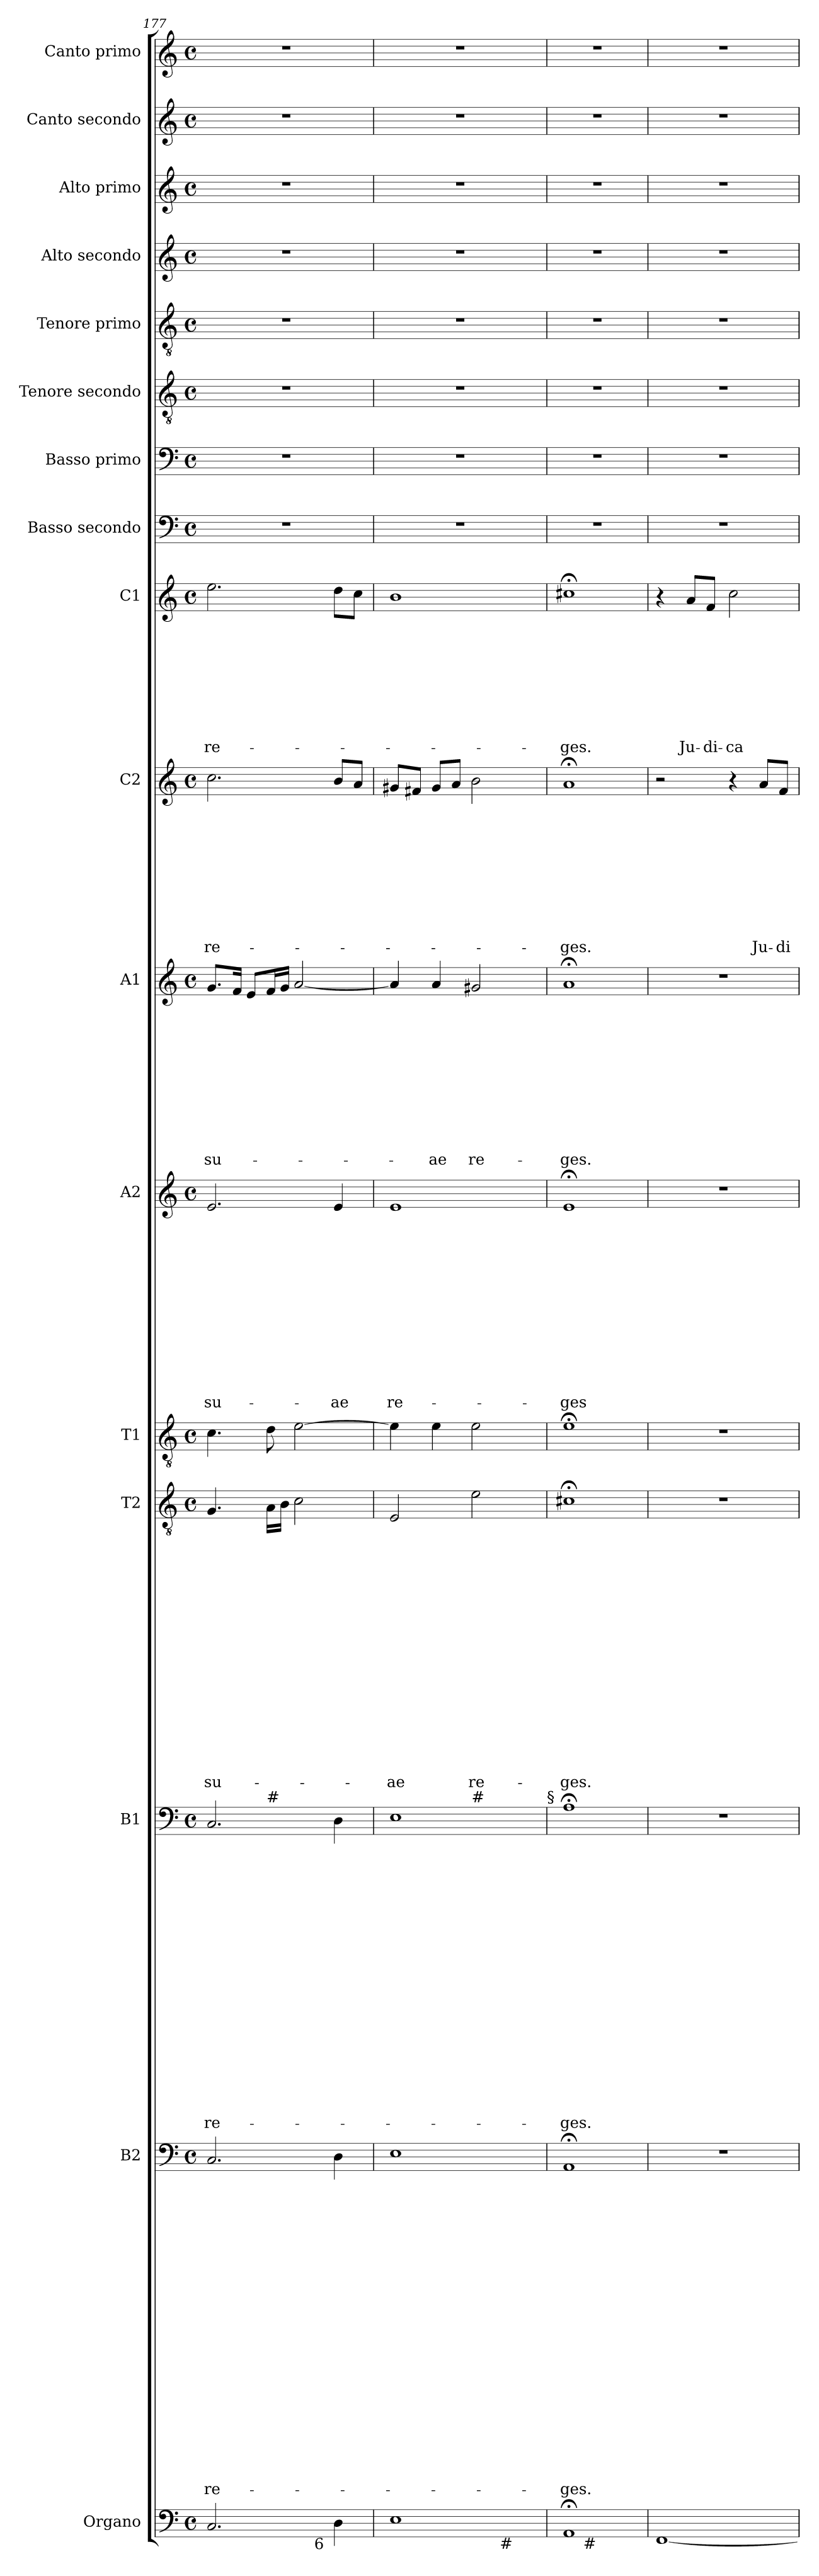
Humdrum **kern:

**kern	**kern	**text	**text	**text	**text	**text	**text	**text	**text	**text	**text	**text	**text	**text	**text	**text	**text	**text	**text	**text	**text	**text	**kern	**text	**text	**text	**text	**text	**text	**text	**text	**text	**text	**text	**text	**text	**text	**text	**text	**text	**text	**text	**kern	**text	**text	**text	**text	**text	**text	**text	**text	**text	**text	**text	**text	**text	**text	**text	**text	**text	**kern	**kern	**text	**text	**text	**text	**text	**text	**text	**text	**text	**text	**text	**text	**text	**kern	**text	**text	**text	**text	**text	**text	**text	**text	**text	**text	**text	**kern	**text	**text	**text	**text	**text	**text	**text	**text	**text	**text	**kern	**text	**text	**text	**text	**text	**text	**text	**text	**text	**kern	**kern	**kern	**kern	**kern	**kern	**kern	**kern
*part17	*part16	*part16	*part16	*part16	*part16	*part16	*part16	*part16	*part16	*part16	*part16	*part16	*part16	*part16	*part16	*part16	*part16	*part16	*part16	*part16	*part16	*part16	*part15	*part15	*part15	*part15	*part15	*part15	*part15	*part15	*part15	*part15	*part15	*part15	*part15	*part15	*part15	*part15	*part15	*part15	*part15	*part15	*part14	*part14	*part14	*part14	*part14	*part14	*part14	*part14	*part14	*part14	*part14	*part14	*part14	*part14	*part14	*part14	*part14	*part14	*part13	*part12	*part12	*part12	*part12	*part12	*part12	*part12	*part12	*part12	*part12	*part12	*part12	*part12	*part12	*part11	*part11	*part11	*part11	*part11	*part11	*part11	*part11	*part11	*part11	*part11	*part11	*part10	*part10	*part10	*part10	*part10	*part10	*part10	*part10	*part10	*part10	*part10	*part9	*part9	*part9	*part9	*part9	*part9	*part9	*part9	*part9	*part9	*part8	*part7	*part6	*part5	*part4	*part3	*part2	*part1
*staff17	*staff16	*staff16	*staff16	*staff16	*staff16	*staff16	*staff16	*staff16	*staff16	*staff16	*staff16	*staff16	*staff16	*staff16	*staff16	*staff16	*staff16	*staff16	*staff16	*staff16	*staff16	*staff16	*staff15	*staff15	*staff15	*staff15	*staff15	*staff15	*staff15	*staff15	*staff15	*staff15	*staff15	*staff15	*staff15	*staff15	*staff15	*staff15	*staff15	*staff15	*staff15	*staff15	*staff14	*staff14	*staff14	*staff14	*staff14	*staff14	*staff14	*staff14	*staff14	*staff14	*staff14	*staff14	*staff14	*staff14	*staff14	*staff14	*staff14	*staff14	*staff13	*staff12	*staff12	*staff12	*staff12	*staff12	*staff12	*staff12	*staff12	*staff12	*staff12	*staff12	*staff12	*staff12	*staff12	*staff11	*staff11	*staff11	*staff11	*staff11	*staff11	*staff11	*staff11	*staff11	*staff11	*staff11	*staff11	*staff10	*staff10	*staff10	*staff10	*staff10	*staff10	*staff10	*staff10	*staff10	*staff10	*staff10	*staff9	*staff9	*staff9	*staff9	*staff9	*staff9	*staff9	*staff9	*staff9	*staff9	*staff8	*staff7	*staff6	*staff5	*staff4	*staff3	*staff2	*staff1
*I"Organo	*I"B2	*	*	*	*	*	*	*	*	*	*	*	*	*	*	*	*	*	*	*	*	*	*I"B1	*	*	*	*	*	*	*	*	*	*	*	*	*	*	*	*	*	*	*	*I"T2	*	*	*	*	*	*	*	*	*	*	*	*	*	*	*	*	*	*I"T1	*I"A2	*	*	*	*	*	*	*	*	*	*	*	*	*	*I"A1	*	*	*	*	*	*	*	*	*	*	*	*I"C2	*	*	*	*	*	*	*	*	*	*	*I"C1	*	*	*	*	*	*	*	*	*	*I"Basso secondo	*I"Basso primo	*I"Tenore secondo	*I"Tenore primo	*I"Alto secondo	*I"Alto primo	*I"Canto secondo	*I"Canto primo
*I'Org.	*I'B2	*	*	*	*	*	*	*	*	*	*	*	*	*	*	*	*	*	*	*	*	*	*I'B1	*	*	*	*	*	*	*	*	*	*	*	*	*	*	*	*	*	*	*	*I'T2	*	*	*	*	*	*	*	*	*	*	*	*	*	*	*	*	*	*I'T1	*I'A2	*	*	*	*	*	*	*	*	*	*	*	*	*	*I'A1	*	*	*	*	*	*	*	*	*	*	*	*I'C2	*	*	*	*	*	*	*	*	*	*	*I'C1	*	*	*	*	*	*	*	*	*	*I'B2	*I'B1	*I'T2	*I'T1	*I'A2	*I'A1	*I'C2	*I'C1
*clefF4	*clefF4	*	*	*	*	*	*	*	*	*	*	*	*	*	*	*	*	*	*	*	*	*	*clefF4	*	*	*	*	*	*	*	*	*	*	*	*	*	*	*	*	*	*	*	*clefGv2	*	*	*	*	*	*	*	*	*	*	*	*	*	*	*	*	*	*clefGv2	*clefG2	*	*	*	*	*	*	*	*	*	*	*	*	*	*clefG2	*	*	*	*	*	*	*	*	*	*	*	*clefG2	*	*	*	*	*	*	*	*	*	*	*clefG2	*	*	*	*	*	*	*	*	*	*clefF4	*clefF4	*clefGv2	*clefGv2	*clefG2	*clefG2	*clefG2	*clefG2
*k[]	*k[]	*	*	*	*	*	*	*	*	*	*	*	*	*	*	*	*	*	*	*	*	*	*k[]	*	*	*	*	*	*	*	*	*	*	*	*	*	*	*	*	*	*	*	*k[]	*	*	*	*	*	*	*	*	*	*	*	*	*	*	*	*	*	*k[]	*k[]	*	*	*	*	*	*	*	*	*	*	*	*	*	*k[]	*	*	*	*	*	*	*	*	*	*	*	*k[]	*	*	*	*	*	*	*	*	*	*	*k[]	*	*	*	*	*	*	*	*	*	*k[]	*k[]	*k[]	*k[]	*k[]	*k[]	*k[]	*k[]
*C:	*C:	*	*	*	*	*	*	*	*	*	*	*	*	*	*	*	*	*	*	*	*	*	*C:	*	*	*	*	*	*	*	*	*	*	*	*	*	*	*	*	*	*	*	*C:	*	*	*	*	*	*	*	*	*	*	*	*	*	*	*	*	*	*C:	*C:	*	*	*	*	*	*	*	*	*	*	*	*	*	*C:	*	*	*	*	*	*	*	*	*	*	*	*C:	*	*	*	*	*	*	*	*	*	*	*C:	*	*	*	*	*	*	*	*	*	*C:	*C:	*C:	*C:	*C:	*C:	*C:	*C:
*M4/4	*M4/4	*	*	*	*	*	*	*	*	*	*	*	*	*	*	*	*	*	*	*	*	*	*M4/4	*	*	*	*	*	*	*	*	*	*	*	*	*	*	*	*	*	*	*	*M4/4	*	*	*	*	*	*	*	*	*	*	*	*	*	*	*	*	*	*M4/4	*M4/4	*	*	*	*	*	*	*	*	*	*	*	*	*	*M4/4	*	*	*	*	*	*	*	*	*	*	*	*M4/4	*	*	*	*	*	*	*	*	*	*	*M4/4	*	*	*	*	*	*	*	*	*	*M4/4	*M4/4	*M4/4	*M4/4	*M4/4	*M4/4	*M4/4	*M4/4
*met(c)	*met(c)	*	*	*	*	*	*	*	*	*	*	*	*	*	*	*	*	*	*	*	*	*	*met(c)	*	*	*	*	*	*	*	*	*	*	*	*	*	*	*	*	*	*	*	*met(c)	*	*	*	*	*	*	*	*	*	*	*	*	*	*	*	*	*	*met(c)	*met(c)	*	*	*	*	*	*	*	*	*	*	*	*	*	*met(c)	*	*	*	*	*	*	*	*	*	*	*	*met(c)	*	*	*	*	*	*	*	*	*	*	*met(c)	*	*	*	*	*	*	*	*	*	*met(c)	*met(c)	*met(c)	*met(c)	*met(c)	*met(c)	*met(c)	*met(c)
=177	=177	=177	=177	=177	=177	=177	=177	=177	=177	=177	=177	=177	=177	=177	=177	=177	=177	=177	=177	=177	=177	=177	=177	=177	=177	=177	=177	=177	=177	=177	=177	=177	=177	=177	=177	=177	=177	=177	=177	=177	=177	=177	=177	=177	=177	=177	=177	=177	=177	=177	=177	=177	=177	=177	=177	=177	=177	=177	=177	=177	=177	=177	=177	=177	=177	=177	=177	=177	=177	=177	=177	=177	=177	=177	=177	=177	=177	=177	=177	=177	=177	=177	=177	=177	=177	=177	=177	=177	=177	=177	=177	=177	=177	=177	=177	=177	=177	=177	=177	=177	=177	=177	=177	=177	=177	=177	=177	=177	=177	=177	=177	=177	=177	=177	=177	=177
!	!	!	!	!	!	!	!	!	!	!	!	!	!	!	!	!	!	!	!	!	!	!LO:LY:b	!	!	!	!	!	!	!	!	!	!	!	!	!	!	!	!	!	!	!	!LO:LY:b	!	!	!	!	!	!	!	!	!	!	!	!	!	!	!	!	!	!LO:LY:b	!	!	!	!	!	!	!	!	!	!	!	!	!	!	!LO:LY:b	!	!	!	!	!	!	!	!	!	!	!	!LO:LY:b	!	!	!	!	!	!	!	!	!	!	!LO:LY:b	!	!	!	!	!	!	!	!	!	!LO:LY:b	!	!	!	!	!	!	!	!
*^	*	*	*	*	*	*	*	*	*	*	*	*	*	*	*	*	*	*	*	*	*	*	*^	*	*	*	*	*	*	*	*	*	*	*	*	*	*	*	*	*	*	*	*	*	*	*	*	*	*	*	*	*	*	*	*	*	*	*	*	*	*	*	*	*	*	*	*	*	*	*	*	*	*	*	*	*	*	*	*	*	*	*	*	*	*	*	*	*	*	*	*	*	*	*	*	*	*	*	*	*	*	*	*	*	*	*	*	*	*	*	*	*	*	*	*	*
2.C</	2ryy	2.C/	.	.	.	.	.	.	.	.	.	.	.	.	.	.	.	.	.	.	.	.	re-	2.C/	4.ryy	.	.	.	.	.	.	.	.	.	.	.	.	.	.	.	.	.	.	re-	4.G/	.	.	.	.	.	.	.	.	.	.	.	.	.	.	.	.	su-	4.c\	2.e/	.	.	.	.	.	.	.	.	.	.	.	.	su-	8.g/L	.	.	.	.	.	.	.	.	.	.	su-	2.cc\	.	.	.	.	.	.	.	.	.	re-	2.ee\	.	.	.	.	.	.	.	.	re-	1r	1r	1r	1r	1r	1r	1r	1r
.	.	.	.	.	.	.	.	.	.	.	.	.	.	.	.	.	.	.	.	.	.	.	.	.	.	.	.	.	.	.	.	.	.	.	.	.	.	.	.	.	.	.	.	.	.	.	.	.	.	.	.	.	.	.	.	.	.	.	.	.	.	.	.	.	.	.	.	.	.	.	.	.	.	.	.	.	.	16f/Jk	.	.	.	.	.	.	.	.	.	.	.	.	.	.	.	.	.	.	.	.	.	.	.	.	.	.	.	.	.	.	.	.	.	.	.	.	.	.	.	.
.	.	.	.	.	.	.	.	.	.	.	.	.	.	.	.	.	.	.	.	.	.	.	.	.	.	.	.	.	.	.	.	.	.	.	.	.	.	.	.	.	.	.	.	.	.	.	.	.	.	.	.	.	.	.	.	.	.	.	.	.	.	.	.	.	.	.	.	.	.	.	.	.	.	.	.	.	.	8e/L	.	.	.	.	.	.	.	.	.	.	.	.	.	.	.	.	.	.	.	.	.	.	.	.	.	.	.	.	.	.	.	.	.	.	.	.	.	.	.	.
!	!	!	!	!	!	!	!	!	!	!	!	!	!	!	!	!	!	!	!	!	!	!	!	!	!LO:TX:a:t=#	!	!	!	!	!	!	!	!	!	!	!	!	!	!	!	!	!	!	!	!	!	!	!	!	!	!	!	!	!	!	!	!	!	!	!	!	!	!	!	!	!	!	!	!	!	!	!	!	!	!	!	!	!	!	!	!	!	!	!	!	!	!	!	!	!	!	!	!	!	!	!	!	!	!	!	!	!	!	!	!	!	!	!	!	!	!	!	!	!	!	!	!	!
.	.	.	.	.	.	.	.	.	.	.	.	.	.	.	.	.	.	.	.	.	.	.	.	.	2ryy	.	.	.	.	.	.	.	.	.	.	.	.	.	.	.	.	.	.	.	16A\LL	.	.	.	.	.	.	.	.	.	.	.	.	.	.	.	.	.	8d\	.	.	.	.	.	.	.	.	.	.	.	.	.	.	16f/L	.	.	.	.	.	.	.	.	.	.	.	.	.	.	.	.	.	.	.	.	.	.	.	.	.	.	.	.	.	.	.	.	.	.	.	.	.	.	.	.
.	.	.	.	.	.	.	.	.	.	.	.	.	.	.	.	.	.	.	.	.	.	.	.	.	.	.	.	.	.	.	.	.	.	.	.	.	.	.	.	.	.	.	.	.	16B\JJ	.	.	.	.	.	.	.	.	.	.	.	.	.	.	.	.	.	.	.	.	.	.	.	.	.	.	.	.	.	.	.	.	16g/JJ	.	.	.	.	.	.	.	.	.	.	.	.	.	.	.	.	.	.	.	.	.	.	.	.	.	.	.	.	.	.	.	.	.	.	.	.	.	.	.	.
.	8ryy	.	.	.	.	.	.	.	.	.	.	.	.	.	.	.	.	.	.	.	.	.	.	.	.	.	.	.	.	.	.	.	.	.	.	.	.	.	.	.	.	.	.	.	2c\	.	.	.	.	.	.	.	.	.	.	.	.	.	.	.	.	.	[>2e\	.	.	.	.	.	.	.	.	.	.	.	.	.	.	[<2a/	.	.	.	.	.	.	.	.	.	.	.	.	.	.	.	.	.	.	.	.	.	.	.	.	.	.	.	.	.	.	.	.	.	.	.	.	.	.	.	.
!	!LO:TX:b:t=6	!	!	!	!	!	!	!	!	!	!	!	!	!	!	!	!	!	!	!	!	!	!	!	!	!	!	!	!	!	!	!	!	!	!	!	!	!	!	!	!	!	!	!	!	!	!	!	!	!	!	!	!	!	!	!	!	!	!	!	!	!	!	!	!	!	!	!	!	!	!	!	!	!	!	!	!	!	!	!	!	!	!	!	!	!	!	!	!	!	!	!	!	!	!	!	!	!	!	!	!	!	!	!	!	!	!	!	!	!	!	!	!	!	!	!	!	!
.	4.ryy	.	.	.	.	.	.	.	.	.	.	.	.	.	.	.	.	.	.	.	.	.	.	.	.	.	.	.	.	.	.	.	.	.	.	.	.	.	.	.	.	.	.	.	.	.	.	.	.	.	.	.	.	.	.	.	.	.	.	.	.	.	.	.	.	.	.	.	.	.	.	.	.	.	.	.	.	.	.	.	.	.	.	.	.	.	.	.	.	.	.	.	.	.	.	.	.	.	.	.	.	.	.	.	.	.	.	.	.	.	.	.	.	.	.	.	.	.
!	!	!	!	!	!	!	!	!	!	!	!	!	!	!	!	!	!	!	!	!	!	!	!	!	!	!	!	!	!	!	!	!	!	!	!	!	!	!	!	!	!	!	!	!	!	!	!	!	!	!	!	!	!	!	!	!	!	!	!	!	!	!	!	!	!	!	!	!	!	!	!	!	!	!	!	!	!LO:LY:b	!	!	!	!	!	!	!	!	!	!	!	!	!	!	!	!	!	!	!	!	!	!	!	!	!	!	!	!	!	!	!	!	!	!	!	!	!	!	!	!	!
4D\	.	4D\	.	.	.	.	.	.	.	.	.	.	.	.	.	.	.	.	.	.	.	.	.	4D\	.	.	.	.	.	.	.	.	.	.	.	.	.	.	.	.	.	.	.	.	.	.	.	.	.	.	.	.	.	.	.	.	.	.	.	.	.	.	.	4e/	.	.	.	.	.	.	.	.	.	.	.	.	-ae	.	.	.	.	.	.	.	.	.	.	.	.	8b/L	.	.	.	.	.	.	.	.	.	.	8dd\L	.	.	.	.	.	.	.	.	.	.	.	.	.	.	.	.	.
.	.	.	.	.	.	.	.	.	.	.	.	.	.	.	.	.	.	.	.	.	.	.	.	.	8ryy	.	.	.	.	.	.	.	.	.	.	.	.	.	.	.	.	.	.	.	.	.	.	.	.	.	.	.	.	.	.	.	.	.	.	.	.	.	.	.	.	.	.	.	.	.	.	.	.	.	.	.	.	.	.	.	.	.	.	.	.	.	.	.	.	8a/J	.	.	.	.	.	.	.	.	.	.	8cc\J	.	.	.	.	.	.	.	.	.	.	.	.	.	.	.	.	.
=178	=178	=178	=178	=178	=178	=178	=178	=178	=178	=178	=178	=178	=178	=178	=178	=178	=178	=178	=178	=178	=178	=178	=178	=178	=178	=178	=178	=178	=178	=178	=178	=178	=178	=178	=178	=178	=178	=178	=178	=178	=178	=178	=178	=178	=178	=178	=178	=178	=178	=178	=178	=178	=178	=178	=178	=178	=178	=178	=178	=178	=178	=178	=178	=178	=178	=178	=178	=178	=178	=178	=178	=178	=178	=178	=178	=178	=178	=178	=178	=178	=178	=178	=178	=178	=178	=178	=178	=178	=178	=178	=178	=178	=178	=178	=178	=178	=178	=178	=178	=178	=178	=178	=178	=178	=178	=178	=178	=178	=178	=178	=178	=178	=178	=178	=178	=178	=178	=178
!	!	!	!	!	!	!	!	!	!	!	!	!	!	!	!	!	!	!	!	!	!	!	!	!	!	!	!	!	!	!	!	!	!	!	!	!	!	!	!	!	!	!	!	!	!	!	!	!	!	!	!	!	!	!	!	!	!	!	!	!	!	!LO:LY:b	!	!	!	!	!	!	!	!	!	!	!	!	!	!	!LO:LY:b	!	!	!	!	!	!	!	!	!	!	!	!	!	!	!	!	!	!	!	!	!	!	!	!	!	!	!	!	!	!	!	!	!	!	!	!	!	!	!	!	!
1E	2ryy	1E	.	.	.	.	.	.	.	.	.	.	.	.	.	.	.	.	.	.	.	.	.	1E	2ryy	.	.	.	.	.	.	.	.	.	.	.	.	.	.	.	.	.	.	.	2E/	.	.	.	.	.	.	.	.	.	.	.	.	.	.	.	.	-ae	4e\]	1e	.	.	.	.	.	.	.	.	.	.	.	.	re-	4a/]	.	.	.	.	.	.	.	.	.	.	.	8g#X/L	.	.	.	.	.	.	.	.	.	.	1b	.	.	.	.	.	.	.	.	.	1r	1r	1r	1r	1r	1r	1r	1r
.	.	.	.	.	.	.	.	.	.	.	.	.	.	.	.	.	.	.	.	.	.	.	.	.	.	.	.	.	.	.	.	.	.	.	.	.	.	.	.	.	.	.	.	.	.	.	.	.	.	.	.	.	.	.	.	.	.	.	.	.	.	.	.	.	.	.	.	.	.	.	.	.	.	.	.	.	.	.	.	.	.	.	.	.	.	.	.	.	.	8f#X/J	.	.	.	.	.	.	.	.	.	.	.	.	.	.	.	.	.	.	.	.	.	.	.	.	.	.	.	.
!	!	!	!	!	!	!	!	!	!	!	!	!	!	!	!	!	!	!	!	!	!	!	!	!	!	!	!	!	!	!	!	!	!	!	!	!	!	!	!	!	!	!	!	!	!	!	!	!	!	!	!	!	!	!	!	!	!	!	!	!	!	!	!	!	!	!	!	!	!	!	!	!	!	!	!	!	!	!	!	!	!	!	!	!	!	!	!	!	!LO:LY:b	!	!	!	!	!	!	!	!	!	!	!	!	!	!	!	!	!	!	!	!	!	!	!	!	!	!	!	!	!
.	.	.	.	.	.	.	.	.	.	.	.	.	.	.	.	.	.	.	.	.	.	.	.	.	.	.	.	.	.	.	.	.	.	.	.	.	.	.	.	.	.	.	.	.	.	.	.	.	.	.	.	.	.	.	.	.	.	.	.	.	.	.	4e\	.	.	.	.	.	.	.	.	.	.	.	.	.	.	4a/	.	.	.	.	.	.	.	.	.	.	-ae	8g#/L	.	.	.	.	.	.	.	.	.	.	.	.	.	.	.	.	.	.	.	.	.	.	.	.	.	.	.	.
.	.	.	.	.	.	.	.	.	.	.	.	.	.	.	.	.	.	.	.	.	.	.	.	.	.	.	.	.	.	.	.	.	.	.	.	.	.	.	.	.	.	.	.	.	.	.	.	.	.	.	.	.	.	.	.	.	.	.	.	.	.	.	.	.	.	.	.	.	.	.	.	.	.	.	.	.	.	.	.	.	.	.	.	.	.	.	.	.	.	8a/J	.	.	.	.	.	.	.	.	.	.	.	.	.	.	.	.	.	.	.	.	.	.	.	.	.	.	.	.
!	!	!	!	!	!	!	!	!	!	!	!	!	!	!	!	!	!	!	!	!	!	!	!	!	!LO:TX:a:t=#	!	!	!	!	!	!	!	!	!	!	!	!	!	!	!	!	!	!	!	!	!	!	!	!	!	!	!	!	!	!	!	!	!	!	!	!	!	!	!	!	!	!	!	!	!	!	!	!	!	!	!	!	!	!	!	!	!	!	!	!	!	!	!	!	!	!	!	!	!	!	!	!	!	!	!	!	!	!	!	!	!	!	!	!	!	!	!	!	!	!	!	!	!
!	!	!	!	!	!	!	!	!	!	!	!	!	!	!	!	!	!	!	!	!	!	!	!	!	!	!	!	!	!	!	!	!	!	!	!	!	!	!	!	!	!	!	!	!	!	!	!	!	!	!	!	!	!	!	!	!	!	!	!	!	!	!LO:LY:b	!	!	!	!	!	!	!	!	!	!	!	!	!	!	!	!	!	!	!	!	!	!	!	!	!	!	!LO:LY:b	!	!	!	!	!	!	!	!	!	!	!	!	!	!	!	!	!	!	!	!	!	!	!	!	!	!	!	!	!
.	8ryy	.	.	.	.	.	.	.	.	.	.	.	.	.	.	.	.	.	.	.	.	.	.	.	2ryy	.	.	.	.	.	.	.	.	.	.	.	.	.	.	.	.	.	.	.	2e\	.	.	.	.	.	.	.	.	.	.	.	.	.	.	.	.	re-	2e\	.	.	.	.	.	.	.	.	.	.	.	.	.	.	2g#X/	.	.	.	.	.	.	.	.	.	.	re-	2b\	.	.	.	.	.	.	.	.	.	.	.	.	.	.	.	.	.	.	.	.	.	.	.	.	.	.	.	.
.	32ryy	.	.	.	.	.	.	.	.	.	.	.	.	.	.	.	.	.	.	.	.	.	.	.	.	.	.	.	.	.	.	.	.	.	.	.	.	.	.	.	.	.	.	.	.	.	.	.	.	.	.	.	.	.	.	.	.	.	.	.	.	.	.	.	.	.	.	.	.	.	.	.	.	.	.	.	.	.	.	.	.	.	.	.	.	.	.	.	.	.	.	.	.	.	.	.	.	.	.	.	.	.	.	.	.	.	.	.	.	.	.	.	.	.	.	.	.	.
!	!LO:TX:b:t=#	!	!	!	!	!	!	!	!	!	!	!	!	!	!	!	!	!	!	!	!	!	!	!	!	!	!	!	!	!	!	!	!	!	!	!	!	!	!	!	!	!	!	!	!	!	!	!	!	!	!	!	!	!	!	!	!	!	!	!	!	!	!	!	!	!	!	!	!	!	!	!	!	!	!	!	!	!	!	!	!	!	!	!	!	!	!	!	!	!	!	!	!	!	!	!	!	!	!	!	!	!	!	!	!	!	!	!	!	!	!	!	!	!	!	!	!	!
.	4ryy	.	.	.	.	.	.	.	.	.	.	.	.	.	.	.	.	.	.	.	.	.	.	.	.	.	.	.	.	.	.	.	.	.	.	.	.	.	.	.	.	.	.	.	.	.	.	.	.	.	.	.	.	.	.	.	.	.	.	.	.	.	.	.	.	.	.	.	.	.	.	.	.	.	.	.	.	.	.	.	.	.	.	.	.	.	.	.	.	.	.	.	.	.	.	.	.	.	.	.	.	.	.	.	.	.	.	.	.	.	.	.	.	.	.	.	.	.
.	16.ryy	.	.	.	.	.	.	.	.	.	.	.	.	.	.	.	.	.	.	.	.	.	.	.	.	.	.	.	.	.	.	.	.	.	.	.	.	.	.	.	.	.	.	.	.	.	.	.	.	.	.	.	.	.	.	.	.	.	.	.	.	.	.	.	.	.	.	.	.	.	.	.	.	.	.	.	.	.	.	.	.	.	.	.	.	.	.	.	.	.	.	.	.	.	.	.	.	.	.	.	.	.	.	.	.	.	.	.	.	.	.	.	.	.	.	.	.	.
!	!	!	!	!	!	!	!	!	!	!	!	!	!	!	!	!	!	!	!	!	!	!	!	!LO:TX:a:t=§	!	!	!	!	!	!	!	!	!	!	!	!	!	!	!	!	!	!	!	!	!	!	!	!	!	!	!	!	!	!	!	!	!	!	!	!	!	!	!	!	!	!	!	!	!	!	!	!	!	!	!	!	!	!	!	!	!	!	!	!	!	!	!	!	!	!	!	!	!	!	!	!	!	!	!	!	!	!	!	!	!	!	!	!	!	!	!	!	!	!	!	!	!	!
=179	=179	=179	=179	=179	=179	=179	=179	=179	=179	=179	=179	=179	=179	=179	=179	=179	=179	=179	=179	=179	=179	=179	=179	=179	=179	=179	=179	=179	=179	=179	=179	=179	=179	=179	=179	=179	=179	=179	=179	=179	=179	=179	=179	=179	=179	=179	=179	=179	=179	=179	=179	=179	=179	=179	=179	=179	=179	=179	=179	=179	=179	=179	=179	=179	=179	=179	=179	=179	=179	=179	=179	=179	=179	=179	=179	=179	=179	=179	=179	=179	=179	=179	=179	=179	=179	=179	=179	=179	=179	=179	=179	=179	=179	=179	=179	=179	=179	=179	=179	=179	=179	=179	=179	=179	=179	=179	=179	=179	=179	=179	=179	=179	=179	=179	=179	=179	=179	=179
!	!	!	!	!	!	!	!	!	!	!	!	!	!	!	!	!	!	!	!	!	!	!	!LO:LY:b	!	!	!	!	!	!	!	!	!	!	!	!	!	!	!	!	!	!	!	!	!LO:LY:b	!	!	!	!	!	!	!	!	!	!	!	!	!	!	!	!	!	!LO:LY:b	!	!	!	!	!	!	!	!	!	!	!	!	!	!	!LO:LY:b	!	!	!	!	!	!	!	!	!	!	!	!LO:LY:b	!	!	!	!	!	!	!	!	!	!	!LO:LY:b	!	!	!	!	!	!	!	!	!	!LO:LY:b	!	!	!	!	!	!	!	!
*	*	*	*	*	*	*	*	*	*	*	*	*	*	*	*	*	*	*	*	*	*	*	*	*v	*v	*	*	*	*	*	*	*	*	*	*	*	*	*	*	*	*	*	*	*	*	*	*	*	*	*	*	*	*	*	*	*	*	*	*	*	*	*	*	*	*	*	*	*	*	*	*	*	*	*	*	*	*	*	*	*	*	*	*	*	*	*	*	*	*	*	*	*	*	*	*	*	*	*	*	*	*	*	*	*	*	*	*	*	*	*	*	*	*	*	*	*	*	*
1AA;	8ryy	1AA;	.	.	.	.	.	.	.	.	.	.	.	.	.	.	.	.	.	.	.	.	-ges.	1A;<	.	.	.	.	.	.	.	.	.	.	.	.	.	.	.	.	.	.	-ges.	1c#X;<	.	.	.	.	.	.	.	.	.	.	.	.	.	.	.	.	-ges.	1e;<	1e;	.	.	.	.	.	.	.	.	.	.	.	.	-ges	1a;	.	.	.	.	.	.	.	.	.	.	-ges.	1a;	.	.	.	.	.	.	.	.	.	-ges.	1cc#X;<	.	.	.	.	.	.	.	.	-ges.	1r	1r	1r	1r	1r	1r	1r	1r
!	!LO:TX:b:t=#	!	!	!	!	!	!	!	!	!	!	!	!	!	!	!	!	!	!	!	!	!	!	!	!	!	!	!	!	!	!	!	!	!	!	!	!	!	!	!	!	!	!	!	!	!	!	!	!	!	!	!	!	!	!	!	!	!	!	!	!	!	!	!	!	!	!	!	!	!	!	!	!	!	!	!	!	!	!	!	!	!	!	!	!	!	!	!	!	!	!	!	!	!	!	!	!	!	!	!	!	!	!	!	!	!	!	!	!	!	!	!	!	!	!	!	!
.	2..ryy	.	.	.	.	.	.	.	.	.	.	.	.	.	.	.	.	.	.	.	.	.	.	.	.	.	.	.	.	.	.	.	.	.	.	.	.	.	.	.	.	.	.	.	.	.	.	.	.	.	.	.	.	.	.	.	.	.	.	.	.	.	.	.	.	.	.	.	.	.	.	.	.	.	.	.	.	.	.	.	.	.	.	.	.	.	.	.	.	.	.	.	.	.	.	.	.	.	.	.	.	.	.	.	.	.	.	.	.	.	.	.	.	.	.	.	.
*v	*v	*	*	*	*	*	*	*	*	*	*	*	*	*	*	*	*	*	*	*	*	*	*	*	*	*	*	*	*	*	*	*	*	*	*	*	*	*	*	*	*	*	*	*	*	*	*	*	*	*	*	*	*	*	*	*	*	*	*	*	*	*	*	*	*	*	*	*	*	*	*	*	*	*	*	*	*	*	*	*	*	*	*	*	*	*	*	*	*	*	*	*	*	*	*	*	*	*	*	*	*	*	*	*	*	*	*	*	*	*	*	*	*	*	*	*	*
=180	=180	=180	=180	=180	=180	=180	=180	=180	=180	=180	=180	=180	=180	=180	=180	=180	=180	=180	=180	=180	=180	=180	=180	=180	=180	=180	=180	=180	=180	=180	=180	=180	=180	=180	=180	=180	=180	=180	=180	=180	=180	=180	=180	=180	=180	=180	=180	=180	=180	=180	=180	=180	=180	=180	=180	=180	=180	=180	=180	=180	=180	=180	=180	=180	=180	=180	=180	=180	=180	=180	=180	=180	=180	=180	=180	=180	=180	=180	=180	=180	=180	=180	=180	=180	=180	=180	=180	=180	=180	=180	=180	=180	=180	=180	=180	=180	=180	=180	=180	=180	=180	=180	=180	=180	=180	=180	=180	=180	=180	=180	=180	=180	=180	=180	=180	=180
[<1FF	1r	.	.	.	.	.	.	.	.	.	.	.	.	.	.	.	.	.	.	.	.	.	1r	.	.	.	.	.	.	.	.	.	.	.	.	.	.	.	.	.	.	.	1r	.	.	.	.	.	.	.	.	.	.	.	.	.	.	.	.	.	1r	1r	.	.	.	.	.	.	.	.	.	.	.	.	.	1r	.	.	.	.	.	.	.	.	.	.	.	2r	.	.	.	.	.	.	.	.	.	.	4r	.	.	.	.	.	.	.	.	.	1r	1r	1r	1r	1r	1r	1r	1r
!	!	!	!	!	!	!	!	!	!	!	!	!	!	!	!	!	!	!	!	!	!	!	!	!	!	!	!	!	!	!	!	!	!	!	!	!	!	!	!	!	!	!	!	!	!	!	!	!	!	!	!	!	!	!	!	!	!	!	!	!	!	!	!	!	!	!	!	!	!	!	!	!	!	!	!	!	!	!	!	!	!	!	!	!	!	!	!	!	!	!	!	!	!	!	!	!	!	!	!	!	!	!	!	!	!	!	!	!LO:LY:b	!	!	!	!	!	!	!	!
.	.	.	.	.	.	.	.	.	.	.	.	.	.	.	.	.	.	.	.	.	.	.	.	.	.	.	.	.	.	.	.	.	.	.	.	.	.	.	.	.	.	.	.	.	.	.	.	.	.	.	.	.	.	.	.	.	.	.	.	.	.	.	.	.	.	.	.	.	.	.	.	.	.	.	.	.	.	.	.	.	.	.	.	.	.	.	.	.	.	.	.	.	.	.	.	.	.	.	8a/L	.	.	.	.	.	.	.	.	Ju-	.	.	.	.	.	.	.	.
!	!	!	!	!	!	!	!	!	!	!	!	!	!	!	!	!	!	!	!	!	!	!	!	!	!	!	!	!	!	!	!	!	!	!	!	!	!	!	!	!	!	!	!	!	!	!	!	!	!	!	!	!	!	!	!	!	!	!	!	!	!	!	!	!	!	!	!	!	!	!	!	!	!	!	!	!	!	!	!	!	!	!	!	!	!	!	!	!	!	!	!	!	!	!	!	!	!	!	!	!	!	!	!	!	!	!	!	!LO:LY:b	!	!	!	!	!	!	!	!
.	.	.	.	.	.	.	.	.	.	.	.	.	.	.	.	.	.	.	.	.	.	.	.	.	.	.	.	.	.	.	.	.	.	.	.	.	.	.	.	.	.	.	.	.	.	.	.	.	.	.	.	.	.	.	.	.	.	.	.	.	.	.	.	.	.	.	.	.	.	.	.	.	.	.	.	.	.	.	.	.	.	.	.	.	.	.	.	.	.	.	.	.	.	.	.	.	.	.	8f/J	.	.	.	.	.	.	.	.	-di-	.	.	.	.	.	.	.	.
!	!	!	!	!	!	!	!	!	!	!	!	!	!	!	!	!	!	!	!	!	!	!	!	!	!	!	!	!	!	!	!	!	!	!	!	!	!	!	!	!	!	!	!	!	!	!	!	!	!	!	!	!	!	!	!	!	!	!	!	!	!	!	!	!	!	!	!	!	!	!	!	!	!	!	!	!	!	!	!	!	!	!	!	!	!	!	!	!	!	!	!	!	!	!	!	!	!	!	!	!	!	!	!	!	!	!	!	!LO:LY:b:rj	!	!	!	!	!	!	!	!
.	.	.	.	.	.	.	.	.	.	.	.	.	.	.	.	.	.	.	.	.	.	.	.	.	.	.	.	.	.	.	.	.	.	.	.	.	.	.	.	.	.	.	.	.	.	.	.	.	.	.	.	.	.	.	.	.	.	.	.	.	.	.	.	.	.	.	.	.	.	.	.	.	.	.	.	.	.	.	.	.	.	.	.	.	.	.	.	4r	.	.	.	.	.	.	.	.	.	.	2cc\	.	.	.	.	.	.	.	.	-ca-	.	.	.	.	.	.	.	.
!	!	!	!	!	!	!	!	!	!	!	!	!	!	!	!	!	!	!	!	!	!	!	!	!	!	!	!	!	!	!	!	!	!	!	!	!	!	!	!	!	!	!	!	!	!	!	!	!	!	!	!	!	!	!	!	!	!	!	!	!	!	!	!	!	!	!	!	!	!	!	!	!	!	!	!	!	!	!	!	!	!	!	!	!	!	!	!	!	!	!	!	!	!	!	!	!	!	!LO:LY:b	!	!	!	!	!	!	!	!	!	!	!	!	!	!	!	!	!	!
.	.	.	.	.	.	.	.	.	.	.	.	.	.	.	.	.	.	.	.	.	.	.	.	.	.	.	.	.	.	.	.	.	.	.	.	.	.	.	.	.	.	.	.	.	.	.	.	.	.	.	.	.	.	.	.	.	.	.	.	.	.	.	.	.	.	.	.	.	.	.	.	.	.	.	.	.	.	.	.	.	.	.	.	.	.	.	.	8a/L	.	.	.	.	.	.	.	.	.	Ju-	.	.	.	.	.	.	.	.	.	.	.	.	.	.	.	.	.	.
!	!	!	!	!	!	!	!	!	!	!	!	!	!	!	!	!	!	!	!	!	!	!	!	!	!	!	!	!	!	!	!	!	!	!	!	!	!	!	!	!	!	!	!	!	!	!	!	!	!	!	!	!	!	!	!	!	!	!	!	!	!	!	!	!	!	!	!	!	!	!	!	!	!	!	!	!	!	!	!	!	!	!	!	!	!	!	!	!	!	!	!	!	!	!	!	!	!	!LO:LY:b	!	!	!	!	!	!	!	!	!	!	!	!	!	!	!	!	!	!
.	.	.	.	.	.	.	.	.	.	.	.	.	.	.	.	.	.	.	.	.	.	.	.	.	.	.	.	.	.	.	.	.	.	.	.	.	.	.	.	.	.	.	.	.	.	.	.	.	.	.	.	.	.	.	.	.	.	.	.	.	.	.	.	.	.	.	.	.	.	.	.	.	.	.	.	.	.	.	.	.	.	.	.	.	.	.	.	8f/J	.	.	.	.	.	.	.	.	.	-di-	.	.	.	.	.	.	.	.	.	.	.	.	.	.	.	.	.	.
=	=	=	=	=	=	=	=	=	=	=	=	=	=	=	=	=	=	=	=	=	=	=	=	=	=	=	=	=	=	=	=	=	=	=	=	=	=	=	=	=	=	=	=	=	=	=	=	=	=	=	=	=	=	=	=	=	=	=	=	=	=	=	=	=	=	=	=	=	=	=	=	=	=	=	=	=	=	=	=	=	=	=	=	=	=	=	=	=	=	=	=	=	=	=	=	=	=	=	=	=	=	=	=	=	=	=	=	=	=	=	=	=	=	=	=	=
*-	*-	*-	*-	*-	*-	*-	*-	*-	*-	*-	*-	*-	*-	*-	*-	*-	*-	*-	*-	*-	*-	*-	*-	*-	*-	*-	*-	*-	*-	*-	*-	*-	*-	*-	*-	*-	*-	*-	*-	*-	*-	*-	*-	*-	*-	*-	*-	*-	*-	*-	*-	*-	*-	*-	*-	*-	*-	*-	*-	*-	*-	*-	*-	*-	*-	*-	*-	*-	*-	*-	*-	*-	*-	*-	*-	*-	*-	*-	*-	*-	*-	*-	*-	*-	*-	*-	*-	*-	*-	*-	*-	*-	*-	*-	*-	*-	*-	*-	*-	*-	*-	*-	*-	*-	*-	*-	*-	*-	*-	*-	*-	*-	*-	*-	*-	*-
